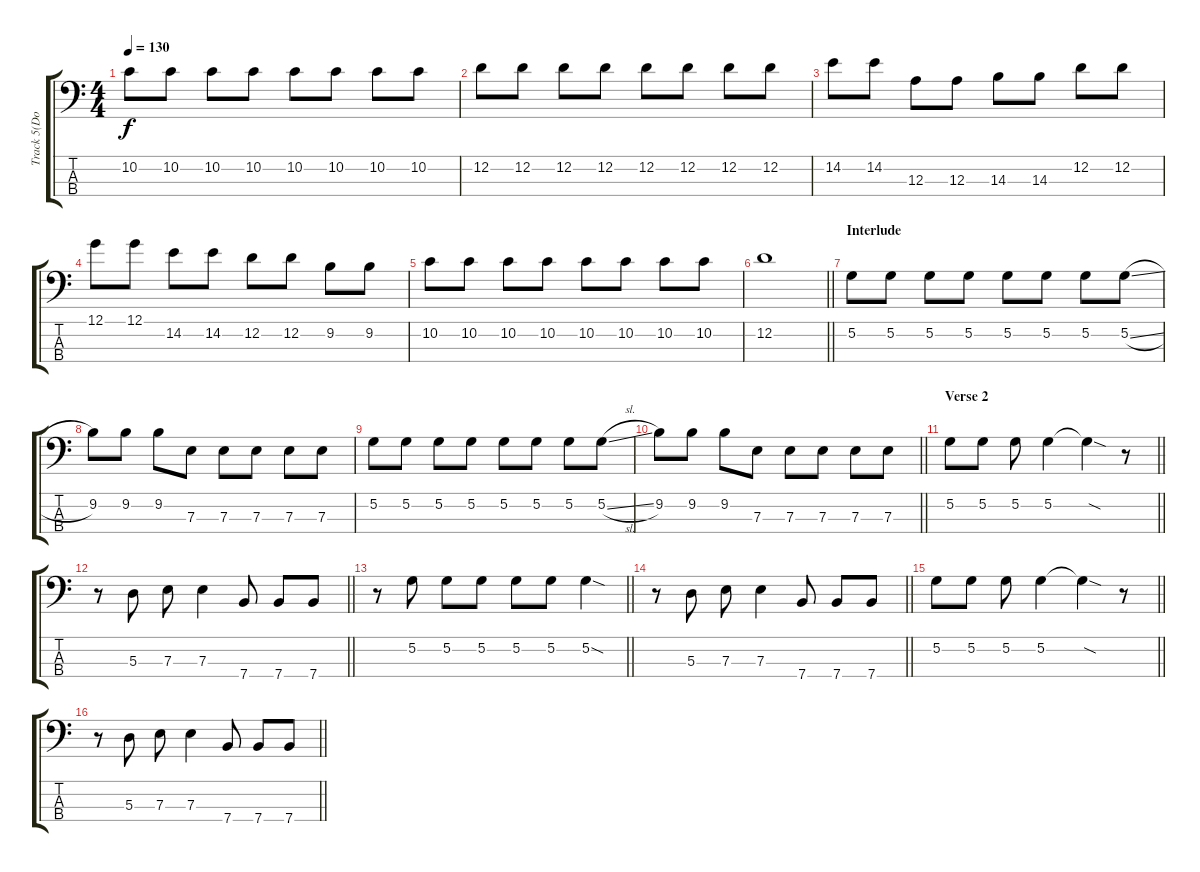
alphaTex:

\track ("Track 5(Dok Sergio/Bass)" "Track 5(Do") {instrument electricbassfinger}
\staff {score tabs}
\tuning (G2 D2 A1 E1) {hide}
\ts (4 4)
\tempo 130
\clef f4
\ks c
10.2.8{dy f} 10.2.8 10.2.8 10.2.8 10.2.8 10.2.8 10.2.8 10.2.8 |
12.2.8 12.2.8 12.2.8 12.2.8 12.2.8 12.2.8 12.2.8 12.2.8 |
14.2.8 14.2.8 12.3.8 12.3.8 14.3.8 14.3.8 12.2.8 12.2.8 |
12.1.8 12.1.8 14.2.8 14.2.8 12.2.8 12.2.8 9.2.8 9.2.8 |
10.2.8 10.2.8 10.2.8 10.2.8 10.2.8 10.2.8 10.2.8 10.2.8 |
\barLineRight lightlight
12.2.1 |
\section ("" "Interlude")
5.2.8 5.2.8 5.2.8 5.2.8 5.2.8 5.2.8 5.2.8 5.2{sl}.8 |
9.2.8 9.2.8 9.2.8 7.3.8 7.3.8 7.3.8 7.3.8 7.3.8 |
5.2.8 5.2.8 5.2.8 5.2.8 5.2.8 5.2.8 5.2.8 5.2{sl}.8 |
\barLineRight lightlight
9.2.8 9.2.8 9.2.8 7.3.8 7.3.8 7.3.8 7.3.8 7.3.8 |
\section ("" "Verse 2")
\barLineRight lightlight
5.2.8 5.2.8 5.2.8 5.2.4 5.2{sod t}.4 r.8 |
\barLineRight lightlight
r.8 5.3.8 7.3.8 7.3.4 7.4.8 7.4.8 7.4.8 |
\barLineRight lightlight
r.8 5.2.8 5.2.8 5.2.8 5.2.8 5.2.8 5.2{sod}.4 |
\barLineRight lightlight
r.8 5.3.8 7.3.8 7.3.4 7.4.8 7.4.8 7.4.8 |
\barLineRight lightlight
5.2.8 5.2.8 5.2.8 5.2.4 5.2{sod t}.4 r.8 |
\barLineRight lightlight
r.8 5.3.8 7.3.8 7.3.4 7.4.8 7.4.8 7.4.8
